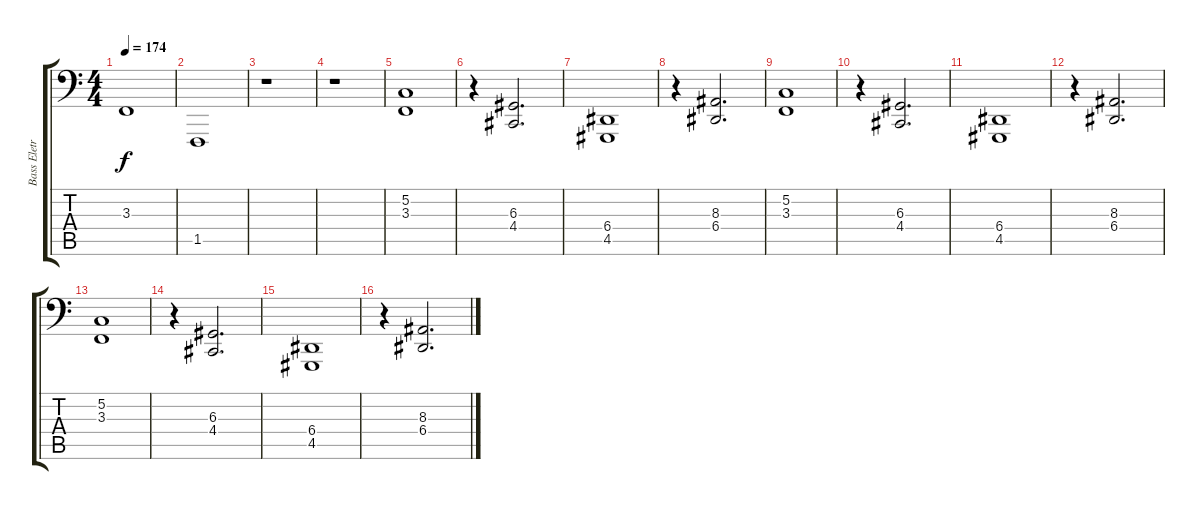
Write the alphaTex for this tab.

\track ("Bass Eletronic Effect" "Bass Eletr") {instrument synthbrass1}
\staff {score tabs}
\tuning (C3 G2 D2 A1 E1 B0) {hide}
\ts (4 4)
\tempo 174
\clef f4
\ks c
3.3.1{dy f} |
1.5.1 |
r.1 |
r.1 |
(5.2 3.3).1 |
r.4 (6.3 4.4).2{d} |
(6.4 4.5).1 |
r.4 (8.3 6.4).2{d} |
(5.2 3.3).1 |
r.4 (6.3 4.4).2{d} |
(6.4 4.5).1 |
r.4 (8.3 6.4).2{d} |
(5.2 3.3).1 |
r.4 (6.3 4.4).2{d} |
(6.4 4.5).1 |
r.4 (8.3 6.4).2{d}
